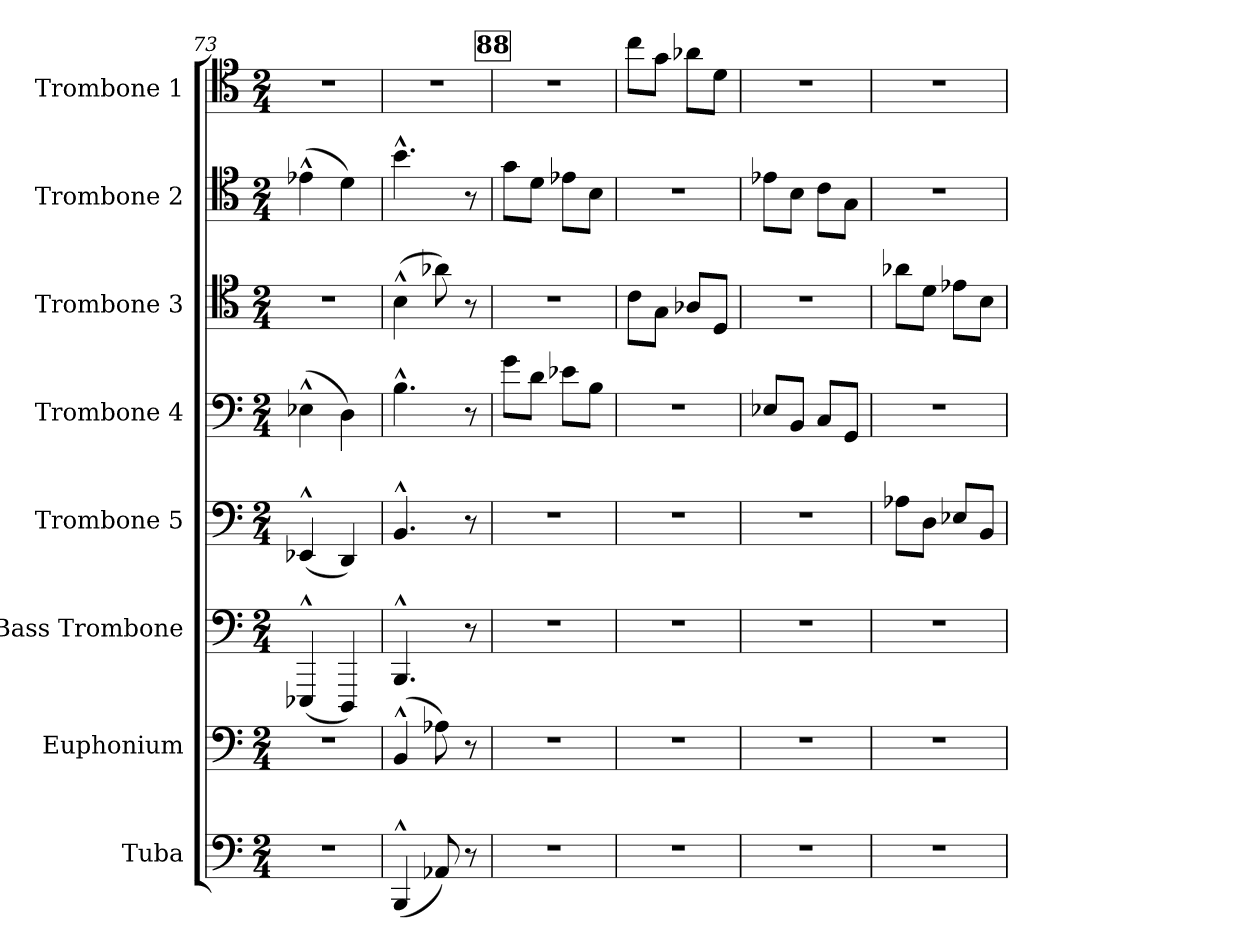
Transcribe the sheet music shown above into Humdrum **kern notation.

**kern	**kern	**kern	**kern	**kern	**kern	**kern	**kern
*part8	*part7	*part6	*part5	*part4	*part3	*part2	*part1
*staff8	*staff7	*staff6	*staff5	*staff4	*staff3	*staff2	*staff1
*I"Tuba	*I"Euphonium	*I"Bass Trombone	*I"Trombone 5	*I"Trombone 4	*I"Trombone 3	*I"Trombone 2	*I"Trombone 1
*I'Tba.	*I'Euph.	*I'B. Tbn.	*I'Tbn. 5	*I'Tbn. 4	*I'Tbn. 3	*I'Tbn. 2	*I'Tbn. 1
*clefF4	*clefF4	*clefF4	*clefF4	*clefF4	*clefC4	*clefC4	*clefC4
*k[]	*k[]	*k[]	*k[]	*k[]	*k[]	*k[]	*k[]
*M2/4	*M2/4	*M2/4	*M2/4	*M2/4	*M2/4	*M2/4	*M2/4
=73	=73	=73	=73	=73	=73	=73	=73
2r	2r	(<4EEE-X^^/	(<4EE-X^^/	(>4E-X^^\	2r	(>4e-X^^\	2r
.	.	4DDD/)	4DD/)	4D\)	.	4d\)	.
=74	=74	=74	=74	=74	=74	=74	=74
(<4BBB^^/	(>4BB^^/	4.BBB^^/	4.BB^^/	4.B^^\	(>4B^^\	4.b^^\	2r
8AA-X/)	8A-X\)	.	.	.	8a-X\)	.	.
8r	8r	8r	8r	8r	8r	8r	.
!!LO:REH:place=s1:a:B:fs=14:t=88
=75	=75	=75	=75	=75	=75	=75	=75
2r	2r	2r	2r	8g\L	2r	8g\L	2r
.	.	.	.	8d\J	.	8d\J	.
.	.	.	.	8e-X\L	.	8e-X\L	.
.	.	.	.	8B\J	.	8B\J	.
!!LO:PB:g=z
=76	=76	=76	=76	=76	=76	=76	=76
2r	2r	2r	2r	2r	8c\L	2r	8cc\L
.	.	.	.	.	8G\J	.	8g\J
.	.	.	.	.	8A-X/L	.	8a-X\L
.	.	.	.	.	8D/J	.	8d\J
=77	=77	=77	=77	=77	=77	=77	=77
2r	2r	2r	2r	8E-X/L	2r	8e-X\L	2r
.	.	.	.	8BB/J	.	8B\J	.
.	.	.	.	8C/L	.	8c\L	.
.	.	.	.	8GG/J	.	8G\J	.
=78	=78	=78	=78	=78	=78	=78	=78
2r	2r	2r	8A-X\L	2r	8a-X\L	2r	2r
.	.	.	8D\J	.	8d\J	.	.
.	.	.	8E-X/L	.	8e-X\L	.	.
.	.	.	8BB/J	.	8B\J	.	.
=	=	=	=	=	=	=	=
*-	*-	*-	*-	*-	*-	*-	*-
